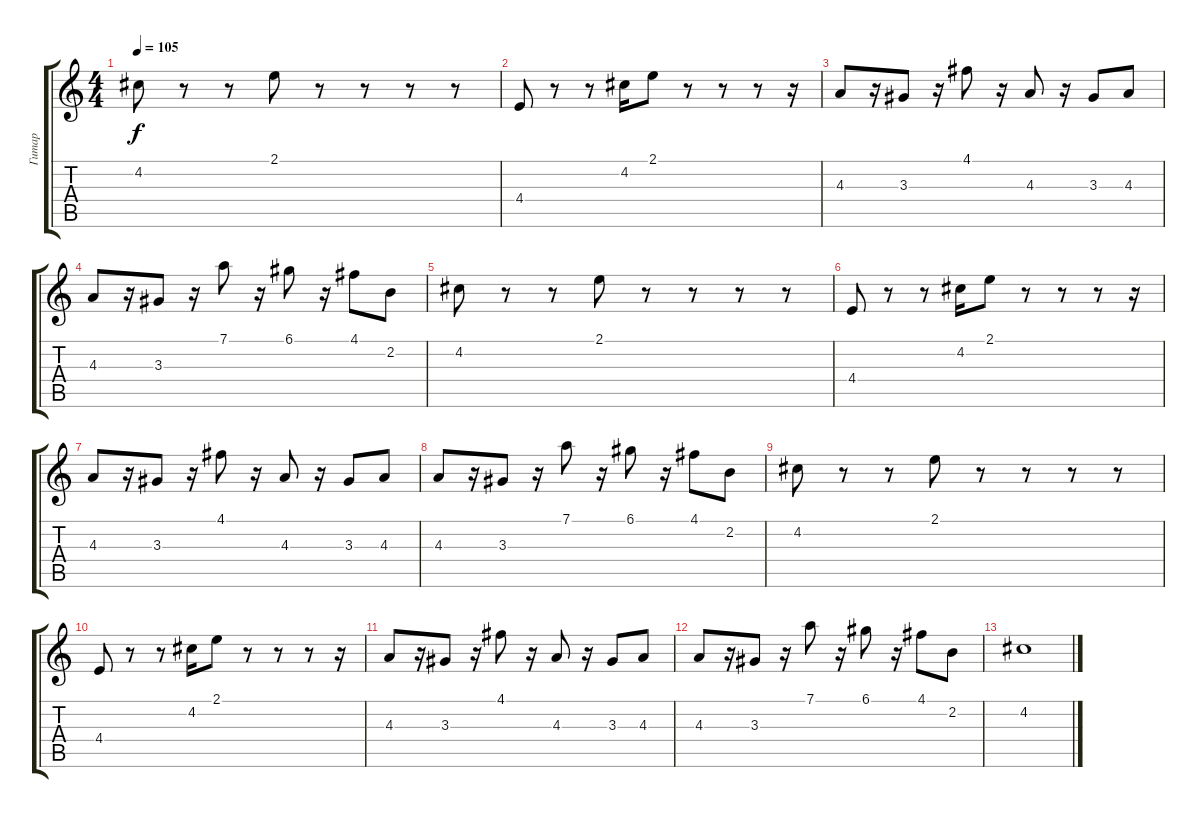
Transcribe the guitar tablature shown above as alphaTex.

\track ("Гитар" "Гитар") {instrument distortionguitar}
\staff {score tabs}
\tuning (D4 A3 F3 C3 G2 C2) {hide}
\ts (4 4)
\tempo 105
\clef g2
\ks c
4.2.8{dy f} r.8 r.8 2.1.8 r.8 r.8 r.8 r.8 |
4.4.8 r.8 r.8 4.2.16 2.1.8 r.8 r.8 r.8 r.16 |
4.3.8 r.16 3.3.8 r.16 4.1.8 r.16 4.3.8 r.16 3.3.8 4.3.8 |
4.3.8 r.16 3.3.8 r.16 7.1.8 r.16 6.1.8 r.16 4.1.8 2.2.8 |
4.2.8 r.8 r.8 2.1.8 r.8 r.8 r.8 r.8 |
4.4.8 r.8 r.8 4.2.16 2.1.8 r.8 r.8 r.8 r.16 |
4.3.8 r.16 3.3.8 r.16 4.1.8 r.16 4.3.8 r.16 3.3.8 4.3.8 |
4.3.8 r.16 3.3.8 r.16 7.1.8 r.16 6.1.8 r.16 4.1.8 2.2.8 |
4.2.8 r.8 r.8 2.1.8 r.8 r.8 r.8 r.8 |
4.4.8 r.8 r.8 4.2.16 2.1.8 r.8 r.8 r.8 r.16 |
4.3.8 r.16 3.3.8 r.16 4.1.8 r.16 4.3.8 r.16 3.3.8 4.3.8 |
4.3.8 r.16 3.3.8 r.16 7.1.8 r.16 6.1.8 r.16 4.1.8 2.2.8 |
4.2.1{volume 0}
